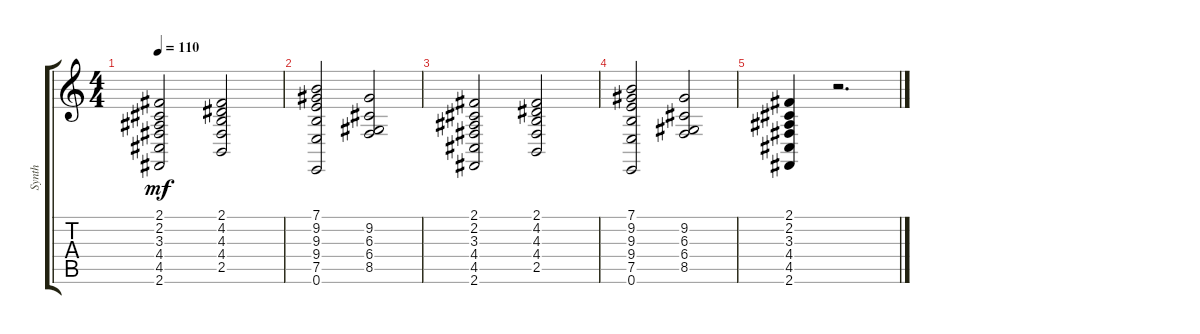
\track ("Synth" "Synth") {instrument pad3polysynth}
\staff {score tabs}
\tuning (E4 B3 G3 D3 A2 E2) {hide}
\ts (4 4)
\tempo 110
\clef g2
\ks c
(2.1 2.2 3.3 4.4 4.5 2.6).2{dy mf} (2.1 4.2 4.3 4.4 2.5).2 |
(7.1 9.2 9.3 9.4 7.5 0.6).2 (9.2 6.3 6.4 8.5).2 |
(2.1 2.2 3.3 4.4 4.5 2.6).2 (2.1 4.2 4.3 4.4 2.5).2 |
(7.1 9.2 9.3 9.4 7.5 0.6).2 (9.2 6.3 6.4 8.5).2 |
(2.1 2.2 3.3 4.4 4.5 2.6).4 r.2{d}
